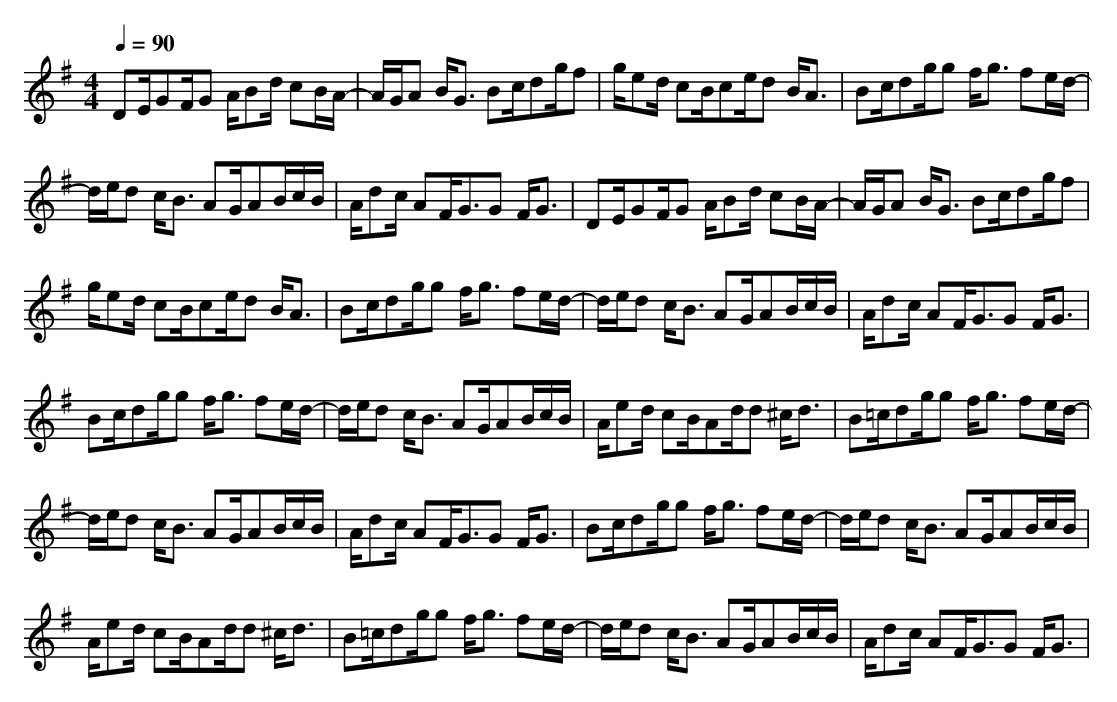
X:1
T:
M: 4/4
L: 1/8
Q:1/4=90
K:G % 1 sharps
DE/2GF/2G A/2Bd/2 cB/2A/2-|A/2G/2A B<G Bc/2dg/2f|g/2ed/2 cB/2ce/2d B<A|Bc/2dg/2g f<g fe/2d/2-|
d/2e/2d c<B AG/2AB/2c/2B/2|A/2dc/2 AF<GG F<G|DE/2GF/2G A/2Bd/2 cB/2A/2-|A/2G/2A B<G Bc/2dg/2f|
g/2ed/2 cB/2ce/2d B<A|Bc/2dg/2g f<g fe/2d/2-|d/2e/2d c<B AG/2AB/2c/2B/2|A/2dc/2 AF<GG F<G|
Bc/2dg/2g f<g fe/2d/2-|d/2e/2d c<B AG/2AB/2c/2B/2|A/2ed/2 cB/2Ad/2d ^c<d|B=c/2dg/2g f<g fe/2d/2-|
d/2e/2d c<B AG/2AB/2c/2B/2|A/2dc/2 AF<GG F<G|Bc/2dg/2g f<g fe/2d/2-|d/2e/2d c<B AG/2AB/2c/2B/2|
A/2ed/2 cB/2Ad/2d ^c<d|B=c/2dg/2g f<g fe/2d/2-|d/2e/2d c<B AG/2AB/2c/2B/2|A/2dc/2 AF<GG F<G|
